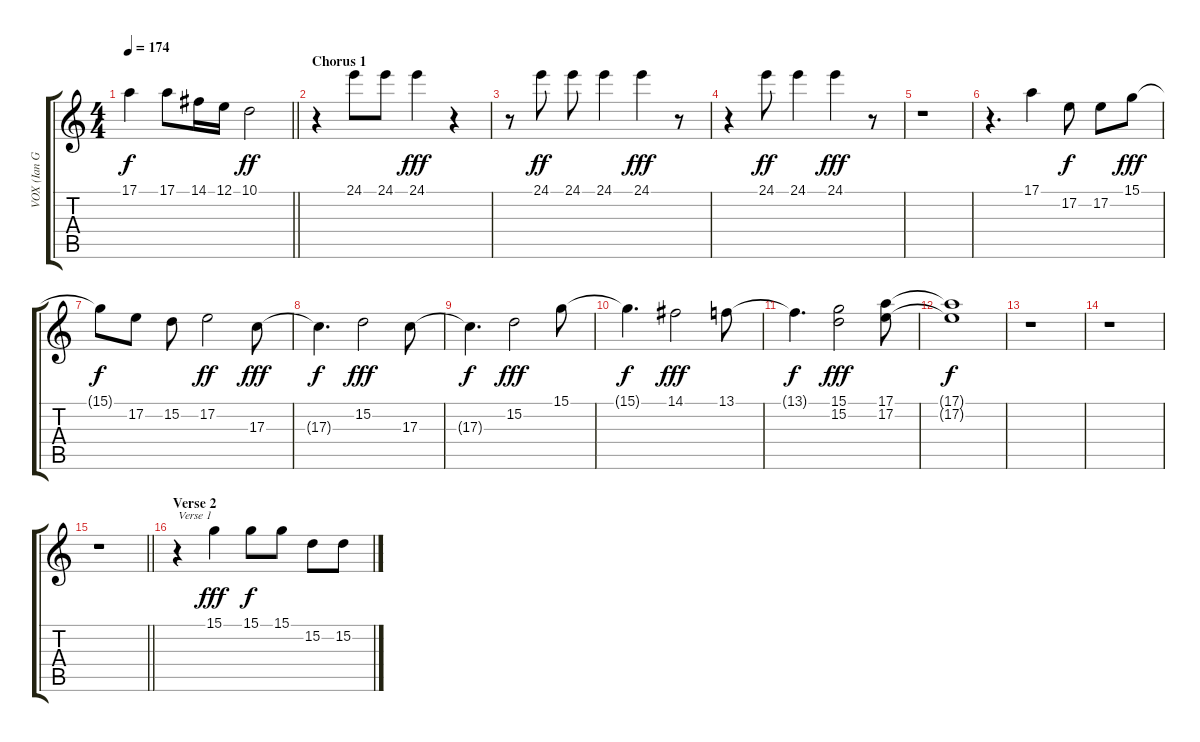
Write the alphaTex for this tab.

\track ("VOX (Ian Gillan)" "VOX (Ian G") {instrument lead6voice}
\staff {score tabs}
\tuning (E4 B3 G3 D3 A2 E2) {hide}
\ts (4 4)
\tempo 174
\clef g2
\barLineRight lightlight
\ks c
17.1{t}.4{dy f} 17.1.8 14.1.16 12.1.16 10.1.2{dy ff} |
\section ("" "Chorus 1")
r.4 24.1.8 24.1.8 24.1.4{dy fff} r.4 |
r.8 24.1.8{dy ff} 24.1.8 24.1.4 24.1.4{dy fff} r.8 |
r.4 24.1.8{dy ff} 24.1.4 24.1.4{dy fff} r.8 |
r.1 |
r.4{d} 17.1.4 17.2.8{dy f} 17.2.8 15.1.8{dy fff} |
15.1{t}.8{dy f} 17.2.8 15.2.8 17.2.2{dy ff} 17.3.8{dy fff} |
17.3{t}.4{d dy f} 15.2.2{dy fff} 17.3.8 |
17.3{t}.4{d dy f} 15.2.2{dy fff} 15.1.8 |
15.1{t}.4{d dy f} 14.1.2{dy fff} 13.1.8 |
13.1{t}.4{d dy f} (15.1 15.2).2{dy fff} (17.1 17.2).8 |
(17.1{t} 17.2{t}).1{dy f} |
r.1 |
r.1 |
\barLineRight lightlight
r.1 |
\section ("" "Verse 2")
r.4{txt "Verse 1"} 15.1.4{dy fff} 15.1.8{dy f} 15.1.8 15.2.8 15.2.8
